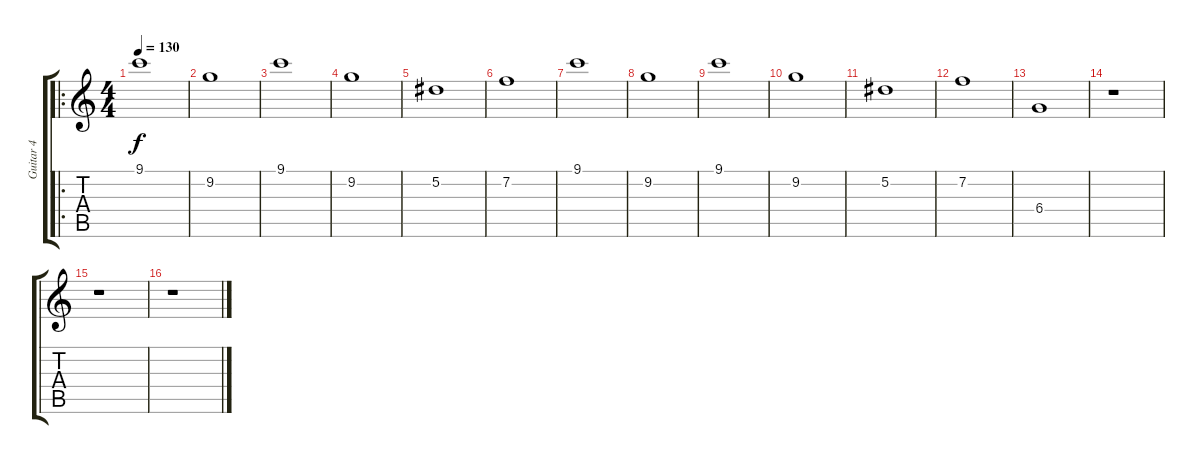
\track ("Guitar 4" "Guitar 4") {instrument acousticguitarnylon}
\staff {score tabs}
\tuning (Eb4 Bb3 Gb3 Db3 Ab2 Eb2) {hide}
\ro
\ts (4 4)
\tempo 130
\clef g2
\ks c
9.1.1{dy f instrument acousticguitarnylon} |
9.2.1 |
9.1.1 |
9.2.1 |
5.2.1 |
7.2.1 |
9.1.1 |
9.2.1 |
9.1.1 |
9.2.1 |
5.2.1 |
7.2.1 |
6.4.1 |
r.1 |
r.1 |
r.1
